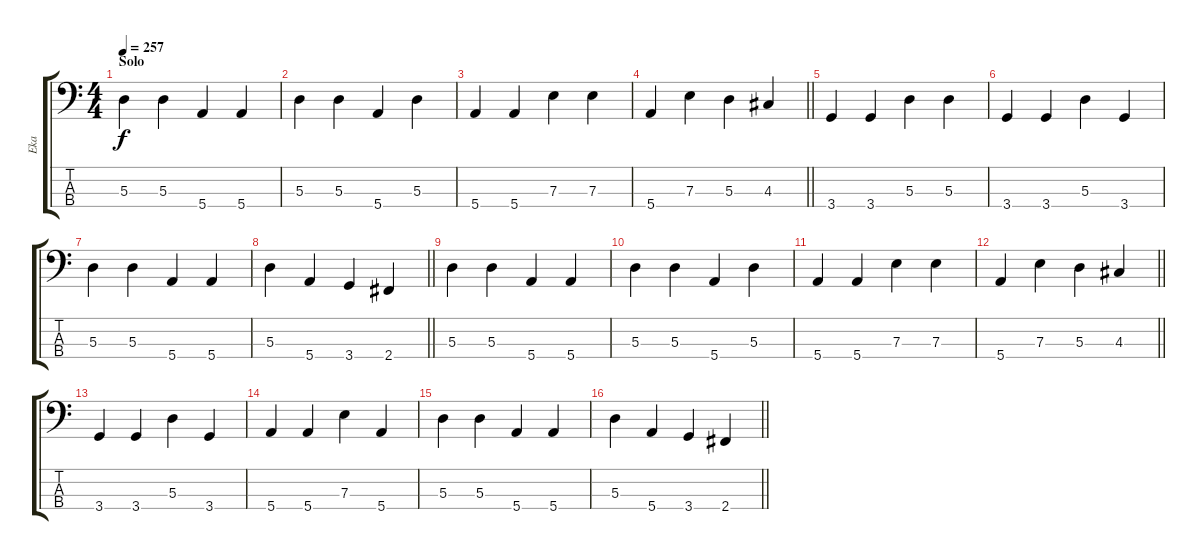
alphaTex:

\track ("Eka" "Eka") {instrument electricbasspick}
\staff {score tabs}
\tuning (G2 D2 A1 E1) {hide}
\ts (4 4)
\section ("" "Solo")
\tempo 257
\clef f4
\ks c
5.3.4{dy f} 5.3.4 5.4.4 5.4.4 |
5.3.4 5.3.4 5.4.4 5.3.4 |
5.4.4 5.4.4 7.3.4 7.3.4 |
\barLineRight lightlight
5.4.4 7.3.4 5.3.4 4.3.4 |
3.4.4 3.4.4 5.3.4 5.3.4 |
3.4.4 3.4.4 5.3.4 3.4.4 |
5.3.4 5.3.4 5.4.4 5.4.4 |
\barLineRight lightlight
5.3.4 5.4.4 3.4.4 2.4.4 |
5.3.4 5.3.4 5.4.4 5.4.4 |
5.3.4 5.3.4 5.4.4 5.3.4 |
5.4.4 5.4.4 7.3.4 7.3.4 |
\barLineRight lightlight
5.4.4 7.3.4 5.3.4 4.3.4 |
3.4.4 3.4.4 5.3.4 3.4.4 |
5.4.4 5.4.4 7.3.4 5.4.4 |
5.3.4 5.3.4 5.4.4 5.4.4 |
\barLineRight lightlight
5.3.4 5.4.4 3.4.4 2.4.4
